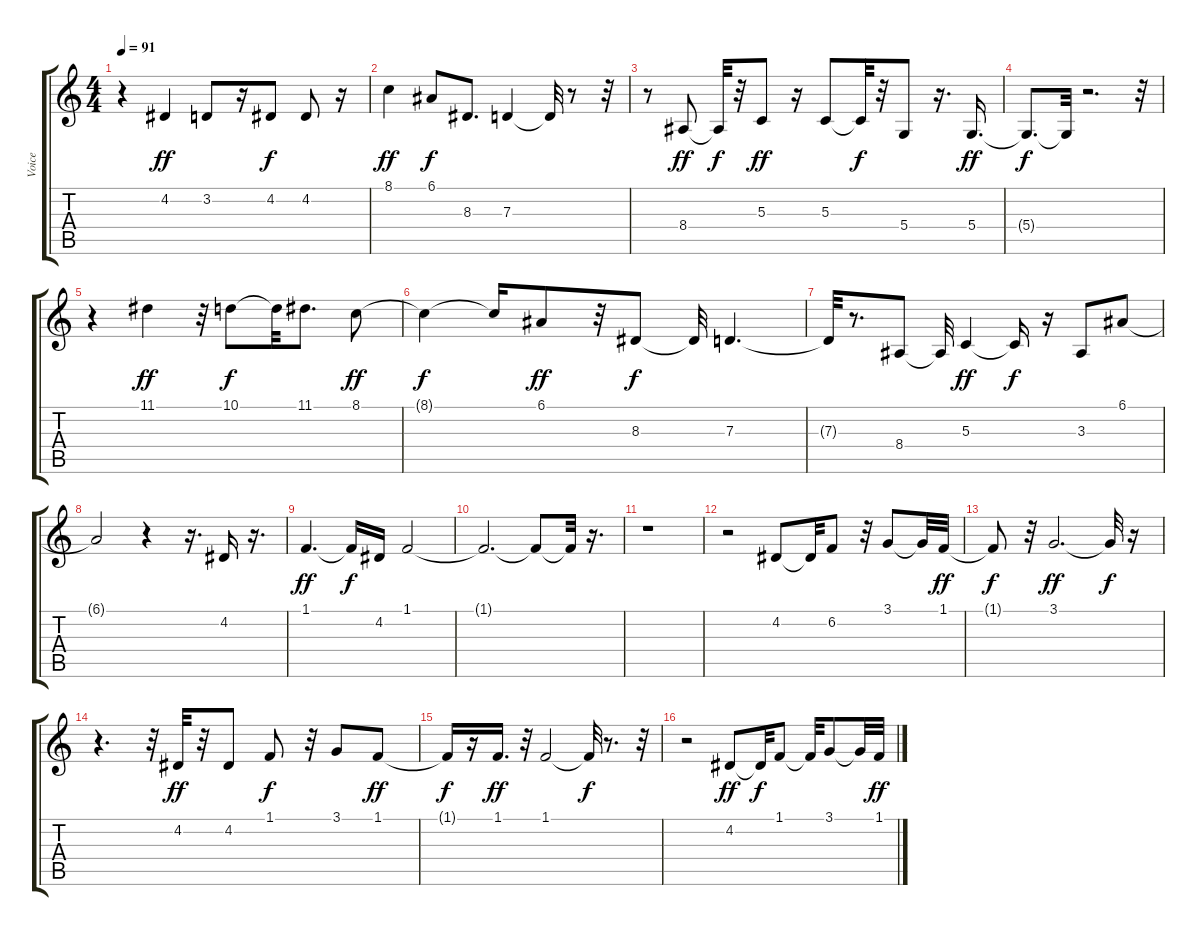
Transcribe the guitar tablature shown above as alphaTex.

\track ("Voice" "Voice") {instrument altosax}
\staff {score tabs}
\tuning (E4 B3 G3 D3 A2 E2) {hide}
\ts (4 4)
\tempo 91
\clef g2
\ks c
r.4{dy f} 4.2.4{dy ff} 3.2.8 r.16 4.2.8{dy f} 4.2.8 r.16 |
8.1.4{dy ff} 6.1.8{dy f} 8.3.8{d} 7.3.4 7.3{t}.32 r.8 r.32 |
r.8 8.4.8{dy ff} 8.4{t}.32{dy f} r.32 5.3.8{dy ff} r.16 5.3.8 5.3{t}.32{dy f} r.32 5.4.8 r.16{d} 5.4.16{d dy ff} |
5.4{t}.8{d dy f} 5.4{t}.32 r.2{d} r.32 |
r.4 11.1.4{dy ff} r.32 10.1.8{dy f} 10.1{t}.32 11.1.8{d} 8.1.8{dy ff} |
8.1{t}.4{dy f} 8.1{t}.16 6.1.8{dy ff} r.32 8.3.8{dy f} 8.3{t}.32 7.3.4{d} |
7.3{t}.32 r.8{d} 8.4.8 8.4{t}.32 5.3.4{dy ff} 5.3{t}.16{dy f} r.16 3.3.8 6.1.8 |
6.1{t}.2 r.4 r.16{d} 4.2.16 r.16{d} |
1.1.4{d dy ff} 1.1{t}.16{dy f} 4.2.16 1.1.2 |
1.1{t}.2{d} 1.1{t}.8 1.1{t}.32 r.16{d} |
r.1 |
r.2 4.2.8 4.2{t}.32 6.2.8 r.32 3.1.8 3.1{t}.32 1.1.32{dy ff} |
1.1{t}.8{dy f} r.32 3.1.2{d dy ff} 3.1{t}.32{dy f} r.16 |
r.4{d} r.32 4.2.32{dy ff} r.32 4.2.8 1.1.8{dy f} r.32 3.1.8 1.1.8{dy ff} |
1.1{t}.16{dy f} r.16 1.1.16{d dy ff} r.32 1.1.2 1.1{t}.32{dy f} r.8{d} r.32 |
r.2 4.2.8{dy ff} 4.2{t}.32{dy f} 1.1.8 1.1{t}.32 3.1.8 3.1{t}.32 1.1.32{dy ff}
